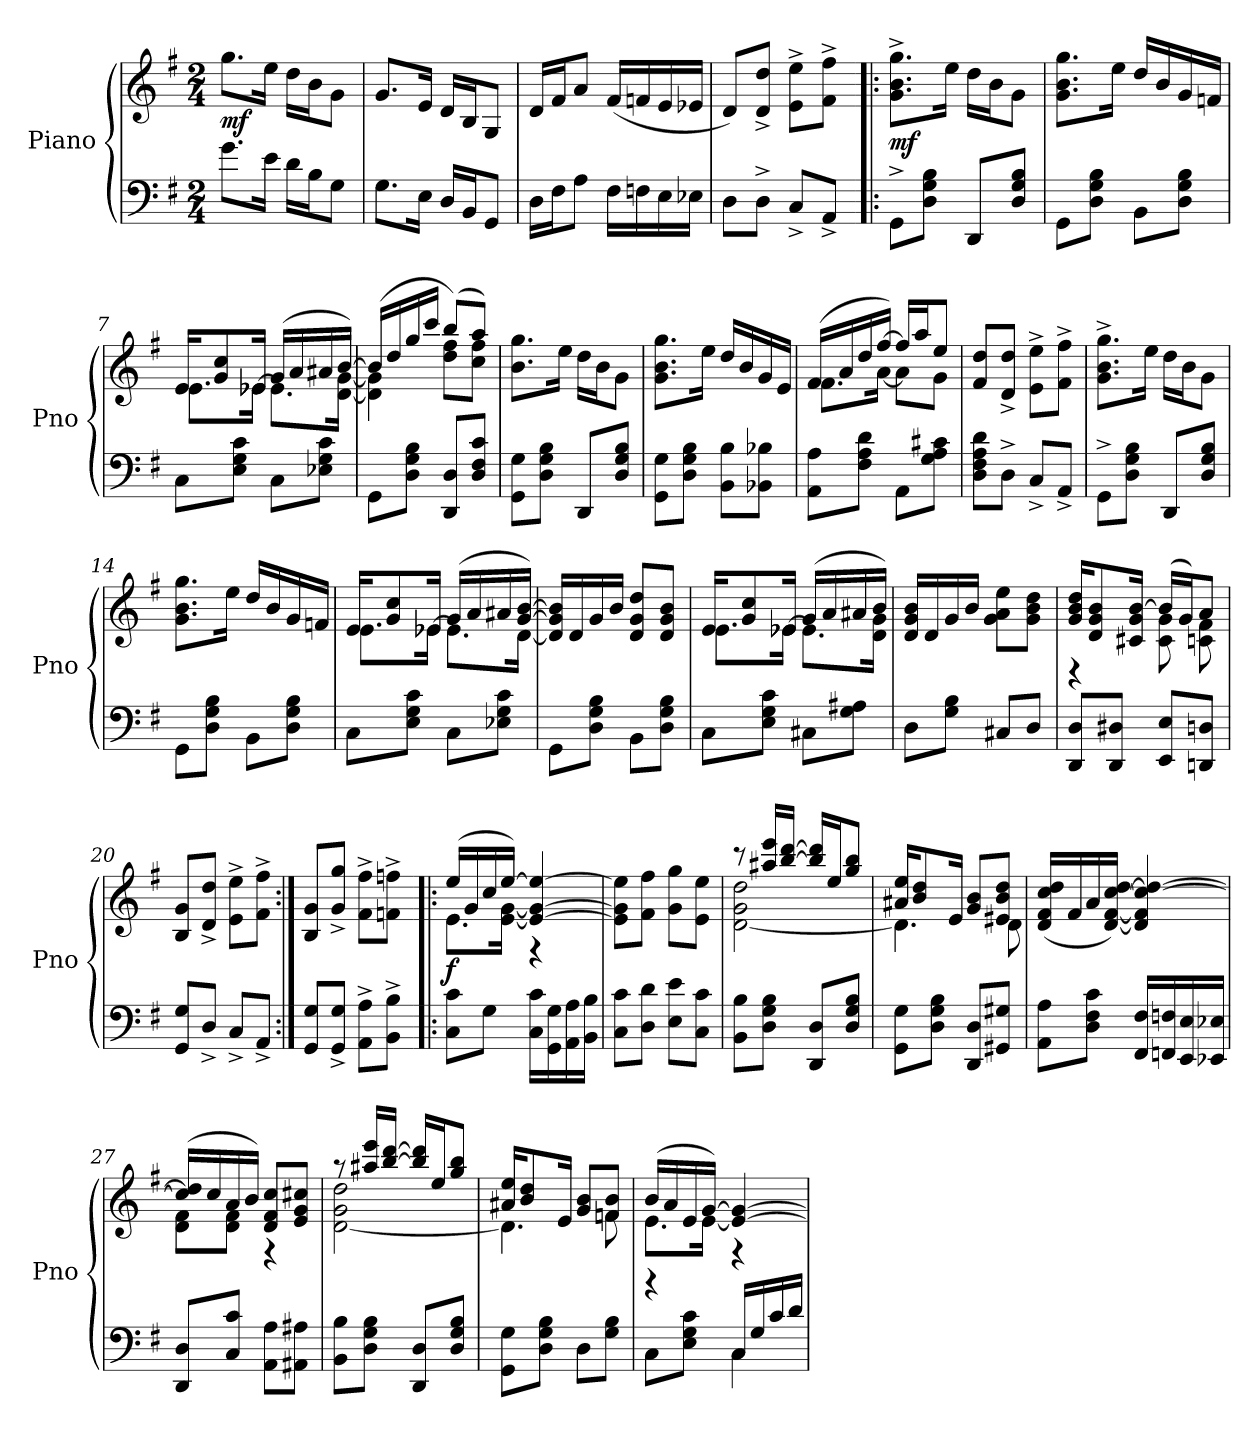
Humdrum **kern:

**kern	**kern	**dynam
*part1	*part1	*part1
*staff2	*staff1	*staff1/2
*I"Piano	*	*
*I'Pno	*	*
*clefF4	*clefG2	*
*k[f#]	*k[f#]	*
*M2/4	*M2/4	*
*MM100	*MM100	*
=1	=1	=1
8.gL	8.ggL	mf
16eJk	16eeJk	.
16dLL	16ddLL	.
16BJ	16bJ	.
8GJ	8gJ	.
=2	=2	=2
8.GL	8.gL	.
16EJk	16eJk	.
16DLL	16dLL	.
16BBJ	16BJ	.
8GGJ	8GJ	.
=3	=3	=3
16DLL	16dLL	.
16F#J	16f#J	.
8AJ	8aJ	.
16F#LL	(16f#LL	.
16Fn	16fn	.
16E	16e	.
16E-XJJ	16e-XJJ	.
=4	=4	=4
8DL	8dL)	.
8D^J	8d^ 8dd^J	.
8C^L	8e^ 8ee^L	.
8AA^J	8f#^ 8ff#^J	.
=5!|:	=5!|:	=5!|:
8GG^L	8.g^ 8.b^ 8.gg^L	mf
8D 8G 8BJ	.	.
.	16eeJk	.
8DDL	16ddLL	.
.	16bJ	.
8D 8G 8BJ	8gJ	.
=6	=6	=6
8GGL	8.g 8.b 8.ggL	.
8D 8G 8BJ	.	.
.	16eeJk	.
8BBL	16ddLL	.
.	16b	.
8D 8G 8BJ	16g	.
.	16fnJJ	.
=7	=7	=7
*	*^	*
8CL	16eKL	8.eL	.
.	8g 8cc	.	.
8E 8G 8cJ	.	.	.
.	[16e-XJk	16e-XJk	.
8CL	(16gLL	8.e-L]	.
.	16a	.	.
8E-X 8G 8cJ	16a#X	.	.
.	[16bJJ)	[16d [16gJk	.
=8	=8	=8	=8
8GGL	(16bLL]	4d] 4g]	.
.	16dd	.	.
8D 8G 8BJ	16gg	.	.
.	16cccJJ	.	.
8DD 8DL	(8bbL)	8dd 8ff#L	.
8D 8F# 8cJ	8aaJ)	8cc 8ff#J	.
*	*v	*v	*
=9	=9	=9
8GG 8GL	8.b 8.ggL	.
8D 8G 8BJ	.	.
.	16eeJk	.
8DDL	16ddLL	.
.	16bJ	.
8D 8G 8BJ	8gJ	.
=10	=10	=10
8GG 8GL	8.g 8.b 8.ggL	.
8D 8G 8BJ	.	.
.	16eeJk	.
8BB 8BL	16ddLL	.
.	16b	.
8BB-X 8B-XJ	16g	.
.	16eJJ	.
=11	=11	=11
*	*^	*
8AA 8AL	(16f#LL	8.f#L	.
.	16a	.	.
8F# 8A 8dJ	16dd	.	.
.	[16ff#JJ)	[16aJk	.
8AAL	16ff#LL]	8aL]	.
.	16aaJ	.	.
8G 8A 8c#XJ	8eeJ	8gJ	.
*	*v	*v	*
=12	=12	=12
8D 8F# 8A 8dL	8f# 8ddL	.
8D^J	8d^ 8dd^J	.
8C^L	8e^ 8ee^L	.
8AA^J	8f#^ 8ff#^J	.
=13	=13	=13
8GG^L	8.g^ 8.b^ 8.gg^L	.
8D 8G 8BJ	.	.
.	16eeJk	.
8DDL	16ddLL	.
.	16bJ	.
8D 8G 8BJ	8gJ	.
=14	=14	=14
8GGL	8.g 8.b 8.ggL	.
8D 8G 8BJ	.	.
.	16eeJk	.
8BBL	16ddLL	.
.	16b	.
8D 8G 8BJ	16g	.
.	16fnJJ	.
=15	=15	=15
*	*^	*
8CL	16eKL	8.eL	.
.	8g 8cc	.	.
8E 8G 8cJ	.	.	.
.	[16e-XJk	16e-XJk	.
8CL	(16gLL	8.e-L]	.
.	16a	.	.
8E-X 8G 8cJ	16a#X	.	.
.	[16g [16bJJ)	[16dJk	.
*	*v	*v	*
=16	=16	=16
8GGL	16d] 16g] 16b]LL	.
.	16d	.
8D 8G 8BJ	16g	.
.	16bJJ	.
8BBL	8d 8g 8ddL	.
8D 8G 8BJ	8d 8g 8bJ	.
=17	=17	=17
*	*^	*
8CL	16eKL	8.eL	.
.	8g 8cc	.	.
8E 8G 8cJ	.	.	.
.	[16e-XJk	16e-XJk	.
8C#XL	(16gLL	8.e-L]	.
.	16a	.	.
8G 8A#XJ	16a#X	.	.
.	16bJJ)	16d 16gJk	.
*	*v	*v	*
=18	=18	=18
8DL	16d 16g 16bLL	.
.	16d	.
8G 8BJ	16g	.
.	16bJJ	.
8C#XL	8g 8a 8eeL	.
8DJ	8g 8b 8ddJ	.
=19	=19	=19
*	*^	*
8DD 8DL	16g 16b 16ddKL	4r	.
.	8d 8g 8b	.	.
8DD 8D#XJ	.	.	.
.	16c#X 16g [16bJk	.	.
8EE 8EL	(16bLL]	8c# 8g	.
.	16gJ)	.	.
8DDn 8DnJ	8aJ	8cn 8f#	.
*	*v	*v	*
=20	=20	=20
8GG 8GL	8B 8gL	.
8D^J	8d^ 8dd^J	.
8C^L	8e^ 8ee^L	.
8AA^J	8f#^ 8ff#^J	.
=21:|!	=21:|!	=21:|!
8GG 8GL	8B 8gL	.
8GG^ 8G^J	8g^ 8gg^J	.
8AA^ 8A^L	8f#^ 8ff#^L	.
8BB^ 8B^J	8fn^ 8ffn^J	.
=22!|:	=22!|:	=22!|:
*	*^	*
8C 8cL	(16eeLL	8.eL	f
.	16g	.	.
8GJ	16cc	.	.
.	[16eeJJ)	[16e [16gJk	.
16C 16cLL	4e_ 4g_ 4ee_	4r	.
16GG 16G	.	.	.
16AA 16A	.	.	.
16BB 16BJJ	.	.	.
*	*v	*v	*
=23	=23	=23
8C 8cL	8e] 8g] 8ee]L	.
8D 8dJ	8f# 8ff#J	.
8E 8eL	8g 8ggL	.
8C 8cJ	8e 8eeJ	.
=24	=24	=24
*	*^	*
8BB 8BL	8r	[2d 2g 2dd	.
8D 8G 8BJ	16aa#X 16eeeLL	.	.
.	[16bb [16dddJJ	.	.
8DD 8DL	16bb] 16ddd]LL	.	.
.	16eeJ	.	.
8D 8G 8BJ	8gg 8bbJ	.	.
=25	=25	=25	=25
8GG 8GL	16a#X 16eeKL	4.d]	.
.	8b 8dd	.	.
8D 8G 8BJ	.	.	.
.	16eJk	.	.
8DD 8DL	8g 8bL	.	.
8GG#X 8G#XJ	8e#X 8b 8ddJ	8d	.
*	*v	*v	*
=26	=26	=26
8AA 8AL	(16d 16f# 16cc 16ddLL	.
.	16f#	.
8D 8F# 8cJ	16a	.
.	[16d [16f# [16cc [16ddJJ)	.
16FF# 16F#LL	4d] 4f#] 4cc_ 4dd_	.
16FFn 16Fn	.	.
16EE 16E	.	.
16EE-X 16E-XJJ	.	.
=27	=27	=27
*	*^	*
8DD 8DL	(16cc] 16dd]LL	8d 8f#L	.
.	16cc	.	.
8C 8cJ	16a	8d 8f#J	.
.	16bJJ)	.	.
8AA 8AL	8d 8f# 8ccL	4r	.
8AA#X 8A#XJ	8e 8g 8cc#XJ	.	.
=28	=28	=28	=28
8BB 8BL	8r	[2d 2g 2dd	.
8D 8G 8BJ	16aa#X 16eeeLL	.	.
.	[16bb [16dddJJ	.	.
8DD 8DL	16bb] 16ddd]LL	.	.
.	16eeJ	.	.
8D 8G 8BJ	8gg 8bbJ	.	.
=29	=29	=29	=29
8GG 8GL	16a#X 16eeKL	4.d]	.
.	8b 8dd	.	.
8D 8G 8BJ	.	.	.
.	16eJk	.	.
8DL	8g 8bL	.	.
8G 8BJ	8fn 8bJ	8fn	.
=30	=30	=30	=30
*^	*	*	*
4r	8CL	(16bLL	8.eL	.
.	.	16a	.	.
.	8E 8G 8cJ	16e	.	.
.	.	[16gJJ)	[16eJk	.
16CLL	4C	4e_ 4g_	4r	.
16G	.	.	.	.
16c	.	.	.	.
16dJJ	.	.	.	.
*v	*v	*	*	*
*	*v	*v	*
=	=	=
*-	*-	*-
